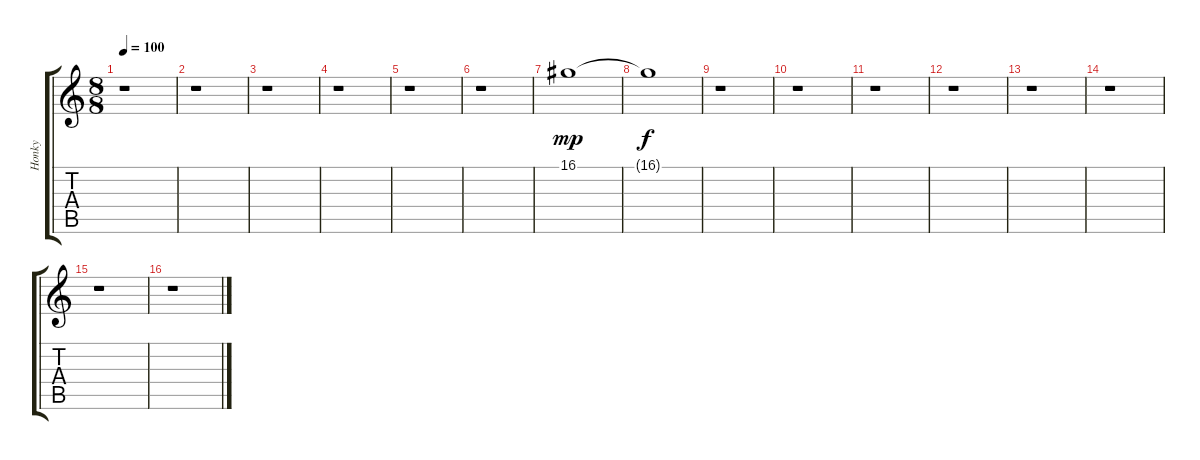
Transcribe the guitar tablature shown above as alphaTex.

\track ("Honky" "Honky") {instrument honkytonkpiano}
\staff {score tabs}
\tuning (E4 B3 G3 D3 A2 E2) {hide}
\ts (8 8)
\tempo 100
\clef g2
\ks c
r.1{dy f} |
r.1 |
r.1 |
r.1 |
r.1 |
r.1 |
16.1.1{dy mp} |
16.1{t}.1{dy f} |
r.1 |
r.1 |
r.1 |
r.1 |
r.1 |
r.1 |
r.1 |
r.1
